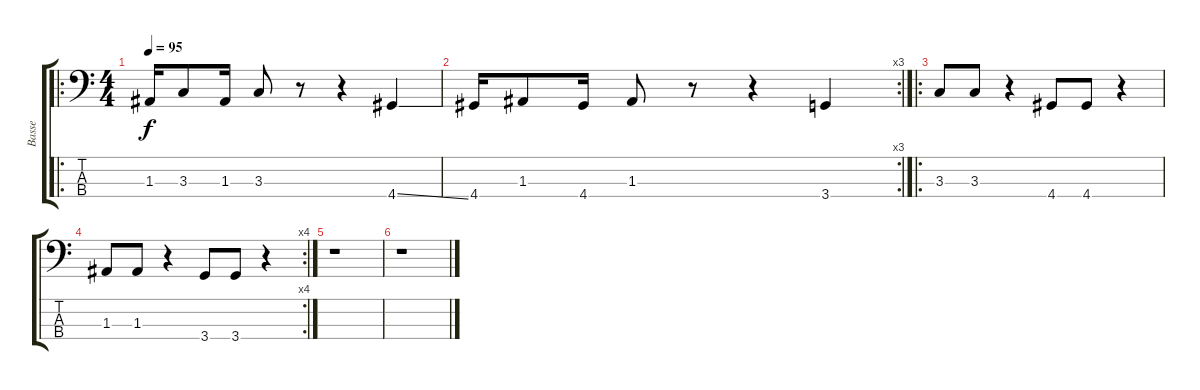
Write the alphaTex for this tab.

\track ("Basse" "Basse") {instrument electricbassfinger}
\staff {score tabs}
\tuning (G2 D2 A1 E1) {hide}
\ro
\ts (4 4)
\tempo 95
\clef f4
\ks c
1.3.16{dy f} 3.3.8 1.3.16 3.3.8 r.8 r.4 4.4{ss}.4 |
\rc 3
4.4.16 1.3.8 4.4.16 1.3.8 r.8 r.4 3.4.4 |
\ro
3.3.8 3.3.8 r.4 4.4.8 4.4.8 r.4 |
\rc 4
1.3.8 1.3.8 r.4 3.4.8 3.4.8 r.4 |
r.1 |
r.1
